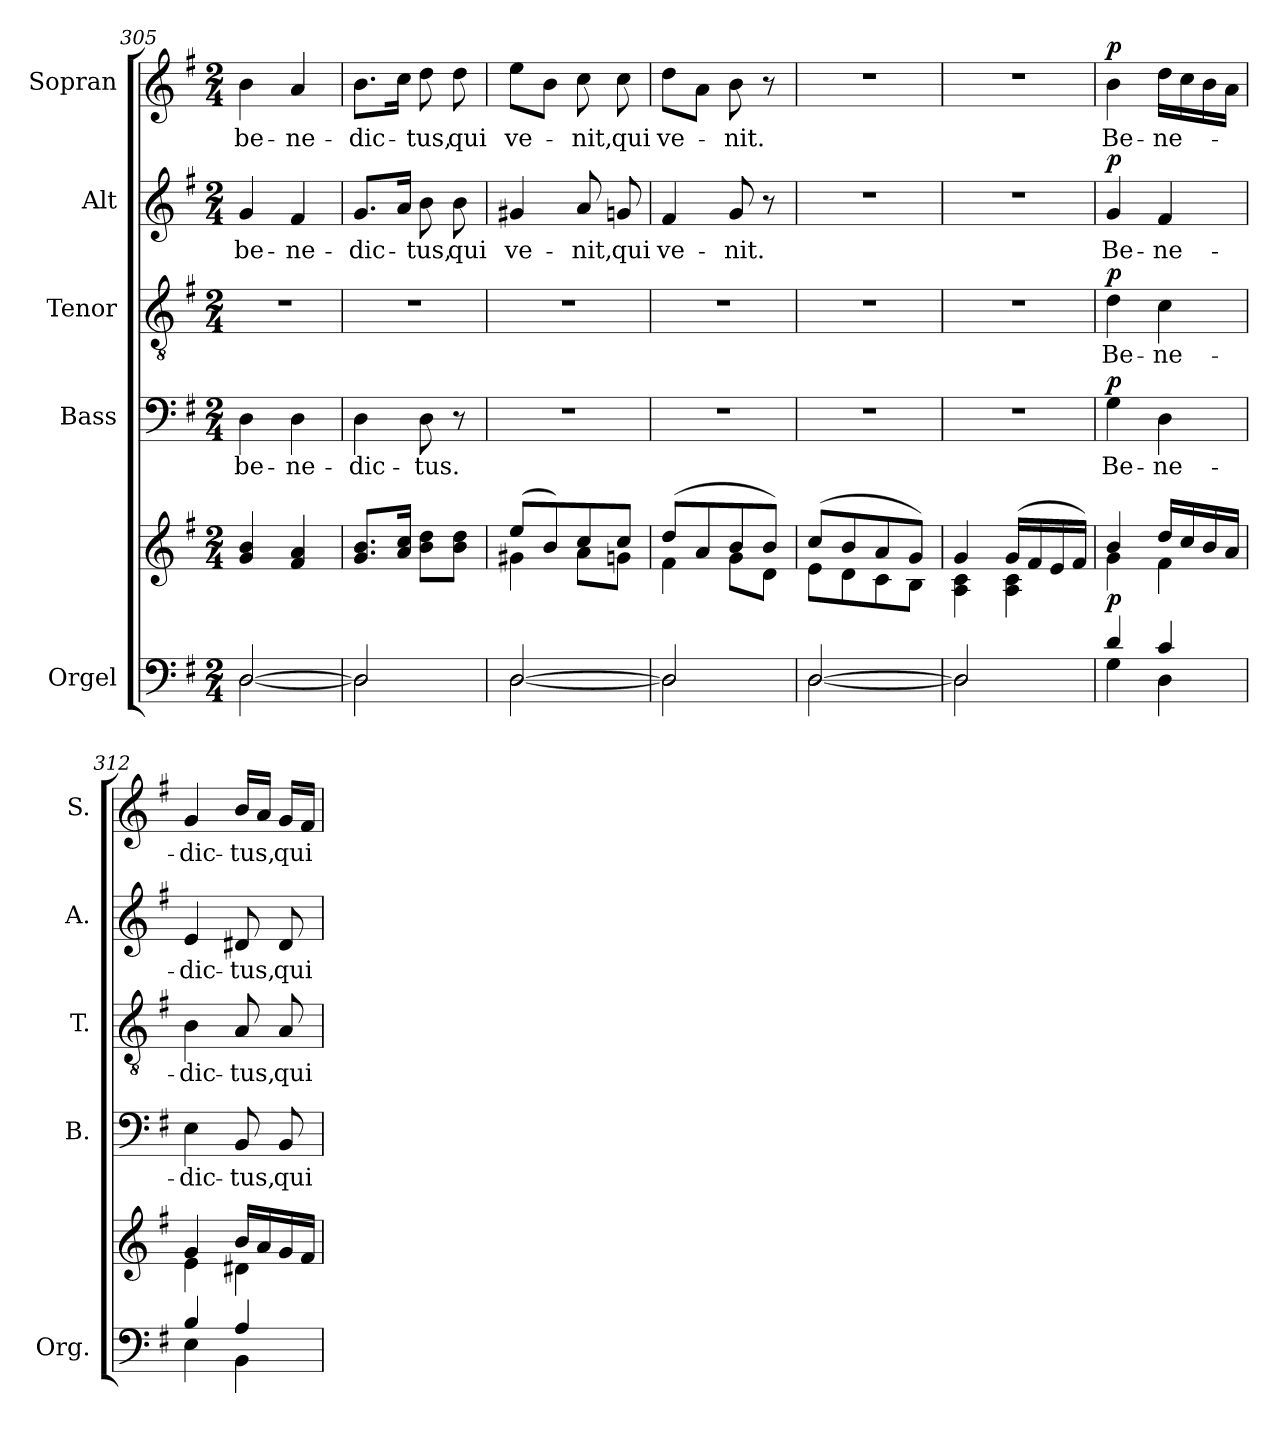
**kern	**kern	**dynam	**kern	**text	**dynam	**kern	**text	**dynam	**kern	**text	**dynam	**kern	**text	**dynam
*part5	*part5	*part5	*part4	*part4	*part4	*part3	*part3	*part3	*part2	*part2	*part2	*part1	*part1	*part1
*staff6	*staff5	*staff5/6	*staff4	*staff4	*staff4	*staff3	*staff3	*staff3	*staff2	*staff2	*staff2	*staff1	*staff1	*staff1
*I"Orgel	*	*	*I"Bass	*	*	*I"Tenor	*	*	*I"Alt	*	*	*I"Sopran	*	*
*I'Org.	*	*	*I'B.	*	*	*I'T.	*	*	*I'A.	*	*	*I'S.	*	*
*clefF4	*clefG2	*	*clefF4	*	*	*clefGv2	*	*	*clefG2	*	*	*clefG2	*	*
*k[f#]	*k[f#]	*	*k[f#]	*	*	*k[f#]	*	*	*k[f#]	*	*	*k[f#]	*	*
*G:	*G:	*	*G:	*	*	*G:	*	*	*G:	*	*	*G:	*	*
*M2/4	*M2/4	*	*M2/4	*	*	*M2/4	*	*	*M2/4	*	*	*M2/4	*	*
=305	=305	=305	=305	=305	=305	=305	=305	=305	=305	=305	=305	=305	=305	=305
*^	*	*	*	*	*	*	*	*	*	*	*	*	*	*
!	!	!	!	!	!LO:LY:b	!	!	!	!	!	!LO:LY:b	!	!	!LO:LY:b	!
[>2D/	[<2D\	4g/ 4b/	.	4D\	be-	.	2r	.	.	4g/	be-	.	4b\	be-	.
!	!	!	!	!	!LO:LY:b	!	!	!	!	!	!LO:LY:b	!	!	!LO:LY:b	!
.	.	4f#/ 4a/	.	4D\	-ne-	.	.	.	.	4f#/	-ne-	.	4a/	-ne-	.
=306	=306	=306	=306	=306	=306	=306	=306	=306	=306	=306	=306	=306	=306	=306	=306
!	!	!	!	!	!LO:LY:b	!	!	!	!	!	!LO:LY:b	!	!	!LO:LY:b	!
2D/]	2D\]	8.g/ 8.b/L	.	4D\	-dic-	.	2r	.	.	8.g/L	-dic-	.	8.b\L	-dic-	.
.	.	16a/ 16cc/Jk	.	.	.	.	.	.	.	16a/Jk	.	.	16cc\Jk	.	.
!	!	!	!	!	!LO:LY:b	!	!	!	!	!	!LO:LY:b	!	!	!LO:LY:b	!
.	.	8b\ 8dd\L	.	8D\	-tus.	.	.	.	.	8b\	-tus,	.	8dd\	-tus,	.
!	!	!	!	!	!	!	!	!	!	!	!LO:LY:b	!	!	!LO:LY:b	!
.	.	8b\ 8dd\J	.	8r	.	.	.	.	.	8b\	qui	.	8dd\	qui	.
=307	=307	=307	=307	=307	=307	=307	=307	=307	=307	=307	=307	=307	=307	=307	=307
*	*	*^	*	*	*	*	*	*	*	*	*	*	*	*	*
!	!	!	!	!	!	!	!	!	!	!	!	!LO:LY:b	!	!	!LO:LY:b	!
[>2D/	[<2D\	(>8ee/L	4g#X\	.	2r	.	.	2r	.	.	4g#X/	ve-	.	8ee\L	ve-	.
.	.	8b/)	.	.	.	.	.	.	.	.	.	.	.	8b\J	.	.
!	!	!	!	!	!	!	!	!	!	!	!	!LO:LY:b	!	!	!LO:LY:b	!
.	.	8cc/	8a\L	.	.	.	.	.	.	.	8a/	-nit,	.	8cc\	-nit,	.
!	!	!	!	!	!	!	!	!	!	!	!	!LO:LY:b	!	!	!LO:LY:b	!
.	.	8cc/J	8gn\J	.	.	.	.	.	.	.	8gn/	qui	.	8cc\	qui	.
=308	=308	=308	=308	=308	=308	=308	=308	=308	=308	=308	=308	=308	=308	=308	=308	=308
!	!	!	!	!	!	!	!	!	!	!	!	!LO:LY:b	!	!	!LO:LY:b	!
2D/]	2D\]	(>8dd/L	4f#\	.	2r	.	.	2r	.	.	4f#/	ve-	.	8dd\L	ve-	.
.	.	8a/	.	.	.	.	.	.	.	.	.	.	.	8a\J	.	.
!	!	!	!	!	!	!	!	!	!	!	!	!LO:LY:b	!	!	!LO:LY:b	!
.	.	8b/	8g\L	.	.	.	.	.	.	.	8g/	-nit.	.	8b\	-nit.	.
.	.	8b/J)	8d\J	.	.	.	.	.	.	.	8r	.	.	8r	.	.
=309	=309	=309	=309	=309	=309	=309	=309	=309	=309	=309	=309	=309	=309	=309	=309	=309
[>2D/	[<2D\	(>8cc/L	8e\L	.	2r	.	.	2r	.	.	2r	.	.	2r	.	.
.	.	8b/	8d\	.	.	.	.	.	.	.	.	.	.	.	.	.
.	.	8a/	8c\	.	.	.	.	.	.	.	.	.	.	.	.	.
.	.	8g/J)	8B\J	.	.	.	.	.	.	.	.	.	.	.	.	.
!!LO:PB:g=z
=310	=310	=310	=310	=310	=310	=310	=310	=310	=310	=310	=310	=310	=310	=310	=310	=310
2D/]	2D\]	4g/	4A\ 4c\	.	2r	.	.	2r	.	.	2r	.	.	2r	.	.
.	.	(>16g/LL	4A\ 4c\	.	.	.	.	.	.	.	.	.	.	.	.	.
.	.	16f#/	.	.	.	.	.	.	.	.	.	.	.	.	.	.
.	.	16e/	.	.	.	.	.	.	.	.	.	.	.	.	.	.
.	.	16f#/JJ)	.	.	.	.	.	.	.	.	.	.	.	.	.	.
=311	=311	=311	=311	=311	=311	=311	=311	=311	=311	=311	=311	=311	=311	=311	=311	=311
!	!	!	!	!LO:DY:b	!	!LO:LY:b	!LO:DY:a	!	!LO:LY:b	!LO:DY:a	!	!LO:LY:b	!LO:DY:a	!	!LO:LY:b	!LO:DY:a
4d/	4G\	4b/	4g\	p	4G\	Be-	p	4d\	Be-	p	4g/	Be-	p	4b\	Be-	p
!	!	!	!	!	!	!LO:LY:b	!	!	!LO:LY:b	!	!	!LO:LY:b	!	!	!LO:LY:b	!
4c/	4D\	16dd/LL	4f#\	.	4D\	-ne-	.	4c\	-ne-	.	4f#/	-ne-	.	16dd\LL	-ne-	.
.	.	16cc/	.	.	.	.	.	.	.	.	.	.	.	16cc\	.	.
.	.	16b/	.	.	.	.	.	.	.	.	.	.	.	16b\	.	.
.	.	16a/JJ	.	.	.	.	.	.	.	.	.	.	.	16a\JJ	.	.
=312	=312	=312	=312	=312	=312	=312	=312	=312	=312	=312	=312	=312	=312	=312	=312	=312
!	!	!	!	!	!	!LO:LY:b	!	!	!LO:LY:b	!	!	!LO:LY:b	!	!	!LO:LY:b	!
4B/	4E\	4g/	4e\	.	4E\	-dic-	.	4B\	-dic-	.	4e/	-dic-	.	4g/	-dic-	.
!	!	!	!	!	!	!LO:LY:b	!	!	!LO:LY:b	!	!	!LO:LY:b	!	!	!LO:LY:b	!
4A/	4BB\	16b/LL	4d#X\	.	8BB/	-tus,	.	8A/	-tus,	.	8d#X/	-tus,	.	16b/LL	-tus,	.
.	.	16a/	.	.	.	.	.	.	.	.	.	.	.	16a/JJ	.	.
!	!	!	!	!	!	!LO:LY:b	!	!	!LO:LY:b	!	!	!LO:LY:b	!	!	!LO:LY:b	!
.	.	16g/	.	.	8BB/	qui	.	8A/	qui	.	8d#/	qui	.	16g/LL	qui	.
.	.	16f#/JJ	.	.	.	.	.	.	.	.	.	.	.	16f#/JJ	.	.
*v	*v	*	*	*	*	*	*	*	*	*	*	*	*	*	*	*
*	*v	*v	*	*	*	*	*	*	*	*	*	*	*	*	*
=	=	=	=	=	=	=	=	=	=	=	=	=	=	=
*-	*-	*-	*-	*-	*-	*-	*-	*-	*-	*-	*-	*-	*-	*-
